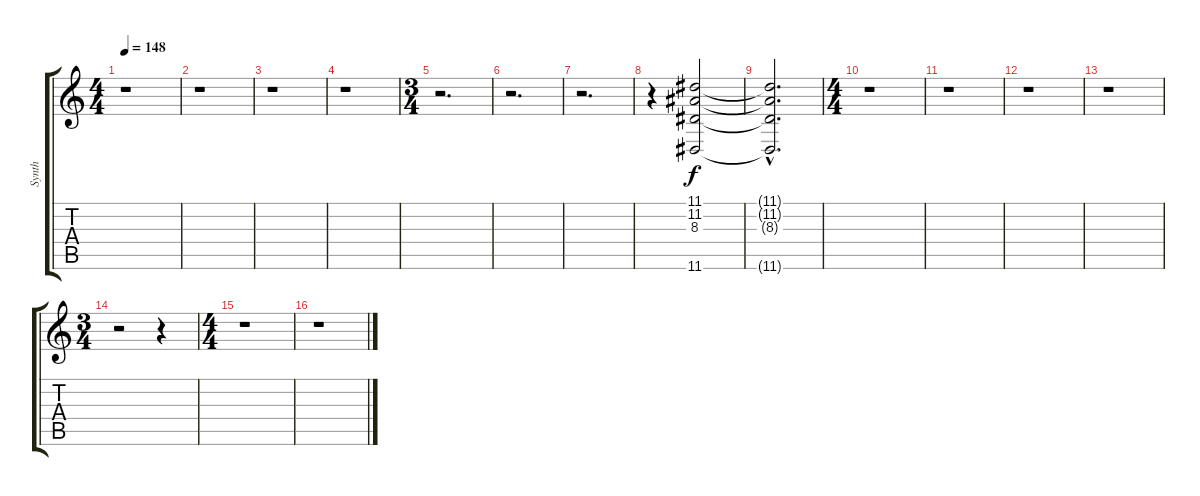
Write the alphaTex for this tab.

\track ("Synth" "Synth") {instrument pad8sweep}
\staff {score tabs}
\tuning (E4 B3 G3 D3 A2 E2) {hide}
\ts (4 4)
\tempo 148
\clef g2
\ks c
r.1{dy f} |
r.1 |
r.1 |
r.1 |
\ts (3 4)
r.2{d} |
r.2{d} |
r.2{d} |
r.4 (11.1 11.2 8.3 11.6).2 |
(11.1{hac t} 11.2{hac t} 8.3{hac t} 11.6{hac t}).2{d} |
\ts (4 4)
r.1 |
r.1 |
r.1 |
r.1 |
\ts (3 4)
r.2 r.4 |
\ts (4 4)
r.1 |
r.1
